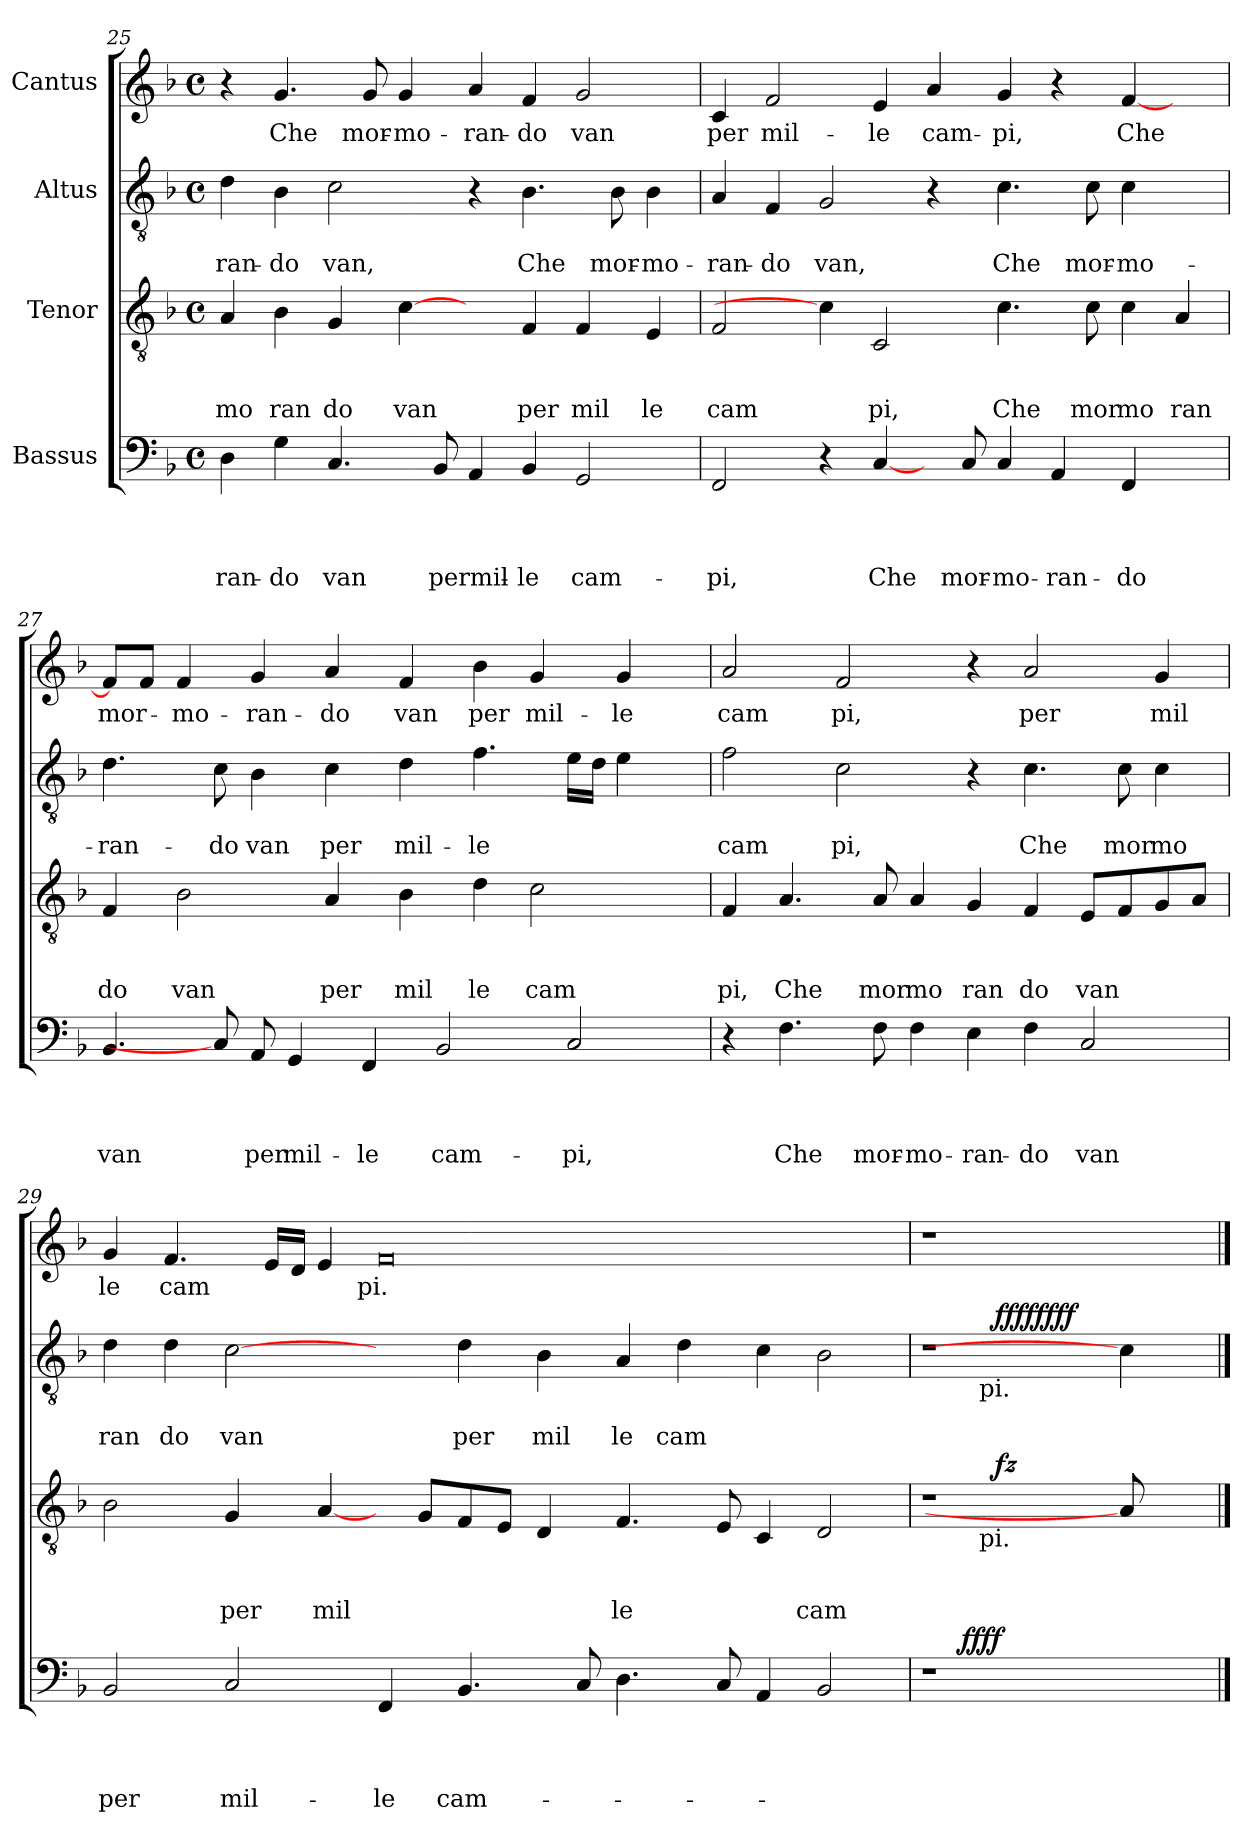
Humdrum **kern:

**kern	**text	**text	**text	**text	**dynam	**kern	**text	**text	**text	**dynam	**kern	**text	**text	**dynam	**kern	**text
*part4	*part4	*part4	*part4	*part4	*part4	*part3	*part3	*part3	*part3	*part3	*part2	*part2	*part2	*part2	*part1	*part1
*staff4	*staff4	*staff4	*staff4	*staff4	*staff4	*staff3	*staff3	*staff3	*staff3	*staff3	*staff2	*staff2	*staff2	*staff2	*staff1	*staff1
*I"Bassus	*	*	*	*	*	*I"Tenor	*	*	*	*	*I"Altus	*	*	*	*I"Cantus	*
!!LO:LB:g=z
*clefF4	*	*	*	*	*	*clefGv2	*	*	*	*	*clefGv2	*	*	*	*clefG2	*
*k[b-]	*	*	*	*	*	*k[b-]	*	*	*	*	*k[b-]	*	*	*	*k[b-]	*
*F:	*	*	*	*	*	*F:	*	*	*	*	*F:	*	*	*	*F:	*
*M4/4	*	*	*	*	*	*M4/4	*	*	*	*	*M4/4	*	*	*	*M4/4	*
*met(c)	*	*	*	*	*	*met(c)	*	*	*	*	*met(c)	*	*	*	*met(c)	*
=25	=25	=25	=25	=25	=25	=25	=25	=25	=25	=25	=25	=25	=25	=25	=25	=25
!	!	!	!	!LO:LY:b	!	!	!	!	!LO:LY:b	!	!	!	!LO:LY:b	!	!	!
4D\	.	.	.	ran-	.	4A/	.	.	mo	.	4d\	.	ran-	.	4r	.
!	!	!	!	!LO:LY:b	!	!	!	!	!LO:LY:b	!	!	!	!LO:LY:b	!	!	!LO:LY:b
4G\	.	.	.	-do	.	4B-\	.	.	ran	.	4B-\	.	-do	.	4.g/	Che
!	!	!	!	!LO:LY:b	!	!	!	!	!LO:LY:b	!	!	!	!LO:LY:b	!	!	!
4.C/	.	.	.	van	.	4G/	.	.	do	.	2c\	.	van,	.	.	.
!	!	!	!	!	!	!	!	!	!	!	!	!	!	!	!	!LO:LY:b
.	.	.	.	.	.	.	.	.	.	.	.	.	.	.	8g/	mor-
!	!	!	!	!	!	!	!	!	!LO:LY:b	!	!	!	!	!	!	!LO:LY:b
.	.	.	.	.	.	[4c\	.	.	van	.	.	.	.	.	4g/	-mo-
!	!	!	!	!LO:LY:b	!	!	!	!	!	!	!	!	!	!	!	!
8BB-/	.	.	.	permil-	.	.	.	.	.	.	.	.	.	.	.	.
!	!	!	!	!	!	!	!	!	!	!	!	!	!	!	!	!LO:LY:b
4AA/	.	.	.	.	.	4ryy	.	.	.	.	4r	.	.	.	4a/	-ran-
!	!	!	!	!LO:LY:b	!	!	!	!	!LO:LY:b	!	!	!	!LO:LY:b	!	!	!LO:LY:b
4BB-/	.	.	.	-le	.	4F/	.	.	per	.	4.B-\	.	Che	.	4f/	-do
!	!	!	!	!LO:LY:b	!	!	!	!	!LO:LY:b	!	!	!	!	!	!	!LO:LY:b
2GG/	.	.	.	cam-	.	4F/	.	.	mil	.	.	.	.	.	2g/	van
!	!	!	!	!	!	!	!	!	!	!	!	!	!LO:LY:b	!	!	!
.	.	.	.	.	.	.	.	.	.	.	8B-\	.	mor-	.	.	.
!	!	!	!	!	!	!	!	!	!LO:LY:b	!	!	!	!LO:LY:b	!	!	!
.	.	.	.	.	.	4E/	.	.	le	.	4B-\	.	-mo-	.	.	.
=26	=26	=26	=26	=26	=26	=26	=26	=26	=26	=26	=26	=26	=26	=26	=26	=26
!	!	!	!	!LO:LY:b	!	!	!	!	!LO:LY:b	!	!	!	!LO:LY:b	!	!	!LO:LY:b
2FF/	.	.	.	-pi,	.	2F/	.	.	cam	.	4A/	.	-ran-	.	4c/	per
!	!	!	!	!	!	!	!	!	!	!	!	!	!LO:LY:b	!	!	!LO:LY:b
.	.	.	.	.	.	.	.	.	.	.	4F/	.	-do	.	2f/	mil-
!	!	!	!	!	!	!	!	!	!	!	!	!	!LO:LY:b	!	!	!
4r	.	.	.	.	.	4c\]	.	.	.	.	2G/	.	van,	.	.	.
!	!	!	!	!LO:LY:b	!	!	!	!	!LO:LY:b	!	!	!	!	!	!	!LO:LY:b
[4C/	.	.	.	Che	.	2C/	.	.	pi,	.	.	.	.	.	4e/	-le
!	!	!	!	!	!	!	!	!	!	!	!	!	!	!	!	!LO:LY:b
8ryy	.	.	.	.	.	.	.	.	.	.	4r	.	.	.	4a/	cam-
!	!	!	!	!LO:LY:b	!	!	!	!	!	!	!	!	!	!	!	!
8C/	.	.	.	mor-	.	.	.	.	.	.	.	.	.	.	.	.
!	!	!	!	!LO:LY:b	!	!	!	!	!LO:LY:b	!	!	!	!LO:LY:b	!	!	!LO:LY:b
4C/	.	.	.	-mo-	.	4.c\	.	.	Che	.	4.c\	.	Che	.	4g/	-pi,
!	!	!	!	!LO:LY:b	!	!	!	!	!	!	!	!	!	!	!	!
4AA/	.	.	.	-ran-	.	.	.	.	.	.	.	.	.	.	4r	.
!	!	!	!	!	!	!	!	!	!LO:LY:b	!	!	!	!LO:LY:b	!	!	!
.	.	.	.	.	.	8c\	.	.	mor	.	8c\	.	mor-	.	.	.
!	!	!	!	!LO:LY:b	!	!	!	!	!LO:LY:b	!	!	!	!LO:LY:b	!	!	!LO:LY:b
4FF/	.	.	.	-do	.	4c\	.	.	mo	.	4c\	.	-mo-	.	[<4f/	Che
!	!	!	!	!	!	!	!	!	!LO:LY:b	!	!	!	!	!	!	!
4ryy	.	.	.	.	.	4A/	.	.	ran	.	4ryy	.	.	.	4ryy	.
=27	=27	=27	=27	=27	=27	=27	=27	=27	=27	=27	=27	=27	=27	=27	=27	=27
!	!	!	!	!LO:LY:b	!	!	!	!	!LO:LY:b	!	!	!	!LO:LY:b	!	!	!LO:LY:b
4.BB-/	.	.	.	van	.	4F/	.	.	do	.	4.d\	.	-ran-	.	8f/L]	mor-
.	.	.	.	.	.	.	.	.	.	.	.	.	.	.	8f/J	.
!	!	!	!	!	!	!	!	!	!LO:LY:b	!	!	!	!	!	!	!LO:LY:b
.	.	.	.	.	.	2B-\	.	.	van	.	.	.	.	.	4f/	-mo-
!	!	!	!	!	!	!	!	!	!	!	!	!	!LO:LY:b	!	!	!
8C/]	.	.	.	.	.	.	.	.	.	.	8c\	.	-do	.	.	.
!	!	!	!	!LO:LY:b	!	!	!	!	!	!	!	!	!LO:LY:b	!	!	!LO:LY:b
8AA/	.	.	.	per	.	.	.	.	.	.	4B-\	.	van	.	4g/	-ran-
!	!	!	!	!LO:LY:b	!	!	!	!	!	!	!	!	!	!	!	!
4GG/	.	.	.	mil-	.	.	.	.	.	.	.	.	.	.	.	.
!	!	!	!	!	!	!	!	!	!LO:LY:b	!	!	!	!LO:LY:b	!	!	!LO:LY:b
.	.	.	.	.	.	4A/	.	.	per	.	4c\	.	per	.	4a/	-do
!	!	!	!	!LO:LY:b	!	!	!	!	!	!	!	!	!	!	!	!
4FF/	.	.	.	-le	.	.	.	.	.	.	.	.	.	.	.	.
!	!	!	!	!	!	!	!	!	!LO:LY:b	!	!	!	!LO:LY:b	!	!	!LO:LY:b
.	.	.	.	.	.	4B-\	.	.	mil	.	4d\	.	mil-	.	4f/	van
!	!	!	!	!LO:LY:b	!	!	!	!	!	!	!	!	!	!	!	!
2BB-/	.	.	.	cam-	.	.	.	.	.	.	.	.	.	.	.	.
!	!	!	!	!	!	!	!	!	!LO:LY:b	!	!	!	!LO:LY:b	!	!	!LO:LY:b
.	.	.	.	.	.	4d\	.	.	le	.	4.f\	.	-le	.	4b-\	per
!	!	!	!	!	!	!	!	!	!LO:LY:b	!	!	!	!	!	!	!LO:LY:b
.	.	.	.	.	.	2c\	.	.	cam	.	.	.	.	.	4g/	mil-
!	!	!	!	!LO:LY:b	!	!	!	!	!	!	!	!	!	!	!	!
2C/	.	.	.	-pi,	.	.	.	.	.	.	16e\LL	.	.	.	.	.
.	.	.	.	.	.	.	.	.	.	.	16d\JJ	.	.	.	.	.
!	!	!	!	!	!	!	!	!	!	!	!	!	!	!	!	!LO:LY:b
.	.	.	.	.	.	.	.	.	.	.	4e\	.	.	.	4g</	-le
.	.	.	.	.	.	8ryy	.	.	.	.	8ryy	.	.	.	8ryy	.
!!LO:PB:g=z
=28	=28	=28	=28	=28	=28	=28	=28	=28	=28	=28	=28	=28	=28	=28	=28	=28
!	!	!	!	!	!	!	!	!	!LO:LY:b	!	!	!	!LO:LY:b	!	!	!LO:LY:b
4r	.	.	.	.	.	4F/	.	.	pi,	.	2f\	.	cam	.	2a/	cam
!	!	!	!	!LO:LY:b	!	!	!	!	!LO:LY:b	!	!	!	!	!	!	!
4.F\	.	.	.	Che	.	4.A/	.	.	Che	.	.	.	.	.	.	.
!	!	!	!	!	!	!	!	!	!	!	!	!	!LO:LY:b	!	!	!LO:LY:b
.	.	.	.	.	.	.	.	.	.	.	2c\	.	pi,	.	2f/	pi,
!	!	!	!	!LO:LY:b	!	!	!	!	!LO:LY:b	!	!	!	!	!	!	!
8F\	.	.	.	mor-	.	8A/	.	.	mor	.	.	.	.	.	.	.
!	!	!	!	!LO:LY:b	!	!	!	!	!LO:LY:b	!	!	!	!	!	!	!
4F\	.	.	.	-mo-	.	4A/	.	.	mo	.	.	.	.	.	.	.
!	!	!	!	!LO:LY:b	!	!	!	!	!LO:LY:b	!	!	!	!	!	!	!
4E\	.	.	.	-ran-	.	4G/	.	.	ran	.	4r	.	.	.	4r	.
!	!	!	!	!LO:LY:b	!	!	!	!	!LO:LY:b	!	!	!	!LO:LY:b	!	!	!LO:LY:b
4F\	.	.	.	-do	.	4F/	.	.	do	.	4.c\	.	Che	.	2a/	per
!	!	!	!	!LO:LY:b	!	!	!	!	!LO:LY:b	!	!	!	!	!	!	!
2C/	.	.	.	van	.	8E/L	.	.	van	.	.	.	.	.	.	.
!	!	!	!	!	!	!	!	!	!	!	!	!	!LO:LY:b	!	!	!
.	.	.	.	.	.	8F/	.	.	.	.	8c\	.	mor	.	.	.
!	!	!	!	!	!	!	!	!	!	!	!	!	!LO:LY:b	!	!	!LO:LY:b
.	.	.	.	.	.	8G/	.	.	.	.	4c\	.	mo	.	4g/	mil
.	.	.	.	.	.	8A/J	.	.	.	.	.	.	.	.	.	.
=29	=29	=29	=29	=29	=29	=29	=29	=29	=29	=29	=29	=29	=29	=29	=29	=29
!	!	!	!	!LO:LY:b	!	!	!	!	!	!	!	!	!LO:LY:b	!	!	!LO:LY:b
2BB-/	.	.	.	per	.	2B-\	.	.	.	.	4d\	.	ran	.	4g</	le
!	!	!	!	!	!	!	!	!	!	!	!	!	!LO:LY:b	!	!	!LO:LY:b
.	.	.	.	.	.	.	.	.	.	.	4d\	.	do	.	4.f/	cam
!	!	!	!	!LO:LY:b	!	!	!	!	!LO:LY:b	!	!	!	!LO:LY:b	!	!	!
2C/	.	.	.	mil-	.	4G/	.	.	per	.	[2c\	.	van	.	.	.
.	.	.	.	.	.	.	.	.	.	.	.	.	.	.	16e/LL	.
.	.	.	.	.	.	.	.	.	.	.	.	.	.	.	16d/JJ	.
!	!	!	!	!	!	!	!	!	!LO:LY:b	!	!	!	!	!	!	!
.	.	.	.	.	.	[4A/	.	.	mil	.	.	.	.	.	4e/	.
!	!	!	!	!LO:LY:b	!	!	!	!	!	!	!	!	!	!	!	!LO:LY:b
4FF/	.	.	.	-le	.	8ryy	.	.	.	.	4ryy	.	.	.	0f	pi.
.	.	.	.	.	.	8G/L	.	.	.	.	.	.	.	.	.	.
!	!	!	!	!LO:LY:b	!	!	!	!	!	!	!	!	!LO:LY:b	!	!	!
4.BB-/	.	.	.	cam-	.	8F/	.	.	.	.	4d\	.	per	.	.	.
.	.	.	.	.	.	8E/J	.	.	.	.	.	.	.	.	.	.
!	!	!	!	!	!	!	!	!	!	!	!	!	!LO:LY:b	!	!	!
.	.	.	.	.	.	4D/	.	.	.	.	4B-\	.	mil	.	.	.
8C/	.	.	.	.	.	.	.	.	.	.	.	.	.	.	.	.
!	!	!	!	!	!	!	!	!	!LO:LY:b	!	!	!	!LO:LY:b	!	!	!
4.D\	.	.	.	.	.	4.F/	.	.	le	.	4A/	.	le	.	.	.
!	!	!	!	!	!	!	!	!	!	!	!	!	!LO:LY:b	!	!	!
.	.	.	.	.	.	.	.	.	.	.	4d\	.	cam	.	.	.
8C/	.	.	.	.	.	8E/	.	.	.	.	.	.	.	.	.	.
4AA/	.	.	.	.	.	4C/	.	.	.	.	4c\	.	.	.	.	.
!	!	!	!	!	!	!	!	!	!LO:LY:b	!	!	!	!	!	!	!
2BB-/	.	.	.	.	.	2D/	.	.	cam	.	2B-\	.	.	.	.	.
=30	=30	=30	=30	=30	=30	=30	=30	=30	=30	=30	=30	=30	=30	=30	=30	=30
*^	*	*	*	*	*	*^	*	*	*	*	*^	*	*	*	*	*
*	*	*	*	*	*	*	*	*^	*	*	*	*	*	*^	*	*	*	*	*
1r	8ryy	.	.	.	.	.	1r	8.ryy	8ryy	.	.	.	.	1r	8.ryy	8ryy	.	.	.	1r	.
!	!	!	!	!	!	!LO:DY:b	!	!	!	!	!	!	!	!	!	!	!	!	!	!	!
.	1ryy	.	.	.	.	ffff	.	.	32ryy	.	.	.	.	.	.	32ryy	.	.	.	.	.
!	!	!	!	!	!	!	!	!	!	!	!	!	!	!	!	!LO:TX:b:t=pi.	!	!	!	!	!
!	!	!	!	!	!	!	!	!	!LO:TX:b:t=pi.	!	!	!	!	!	!	!	!	!	!	!	!
.	.	.	.	.	.	.	.	.	1ryy	.	.	.	.	.	.	1ryy	.	.	.	.	.
!	!	!	!	!	!	!	!	!	!	!	!	!	!LO:DY:b	!	!	!	!	!	!LO:DY:a	!	!
!	!	!	!	!	!	!	!	!	!	!	!	!	!	!	!	!	!	!	!LO:DY:n=1:b	!	!
.	.	.	.	.	.	.	.	1ryy	.	.	.	.	fz	.	1ryy	.	.	.	ffff ffff	.	.
4ryy	.	.	.	.	.	.	8A/]	.	.	.	.	.	.	4c\]	.	.	.	.	.	4ryy	.
.	8ryy	.	.	.	.	.	8ryy	.	.	.	.	.	.	.	.	.	.	.	.	.	.
.	.	.	.	.	.	.	.	.	16.ryy	.	.	.	.	.	.	16.ryy	.	.	.	.	.
.	.	.	.	.	.	.	.	16ryy	.	.	.	.	.	.	16ryy	.	.	.	.	.	.
*v	*v	*	*	*	*	*	*	*	*	*	*	*	*	*v	*v	*v	*	*	*	*	*
*	*	*	*	*	*	*v	*v	*v	*	*	*	*	*	*	*	*	*	*
==	==	==	==	==	==	==	==	==	==	==	==	==	==	==	==	==
*-	*-	*-	*-	*-	*-	*-	*-	*-	*-	*-	*-	*-	*-	*-	*-	*-
